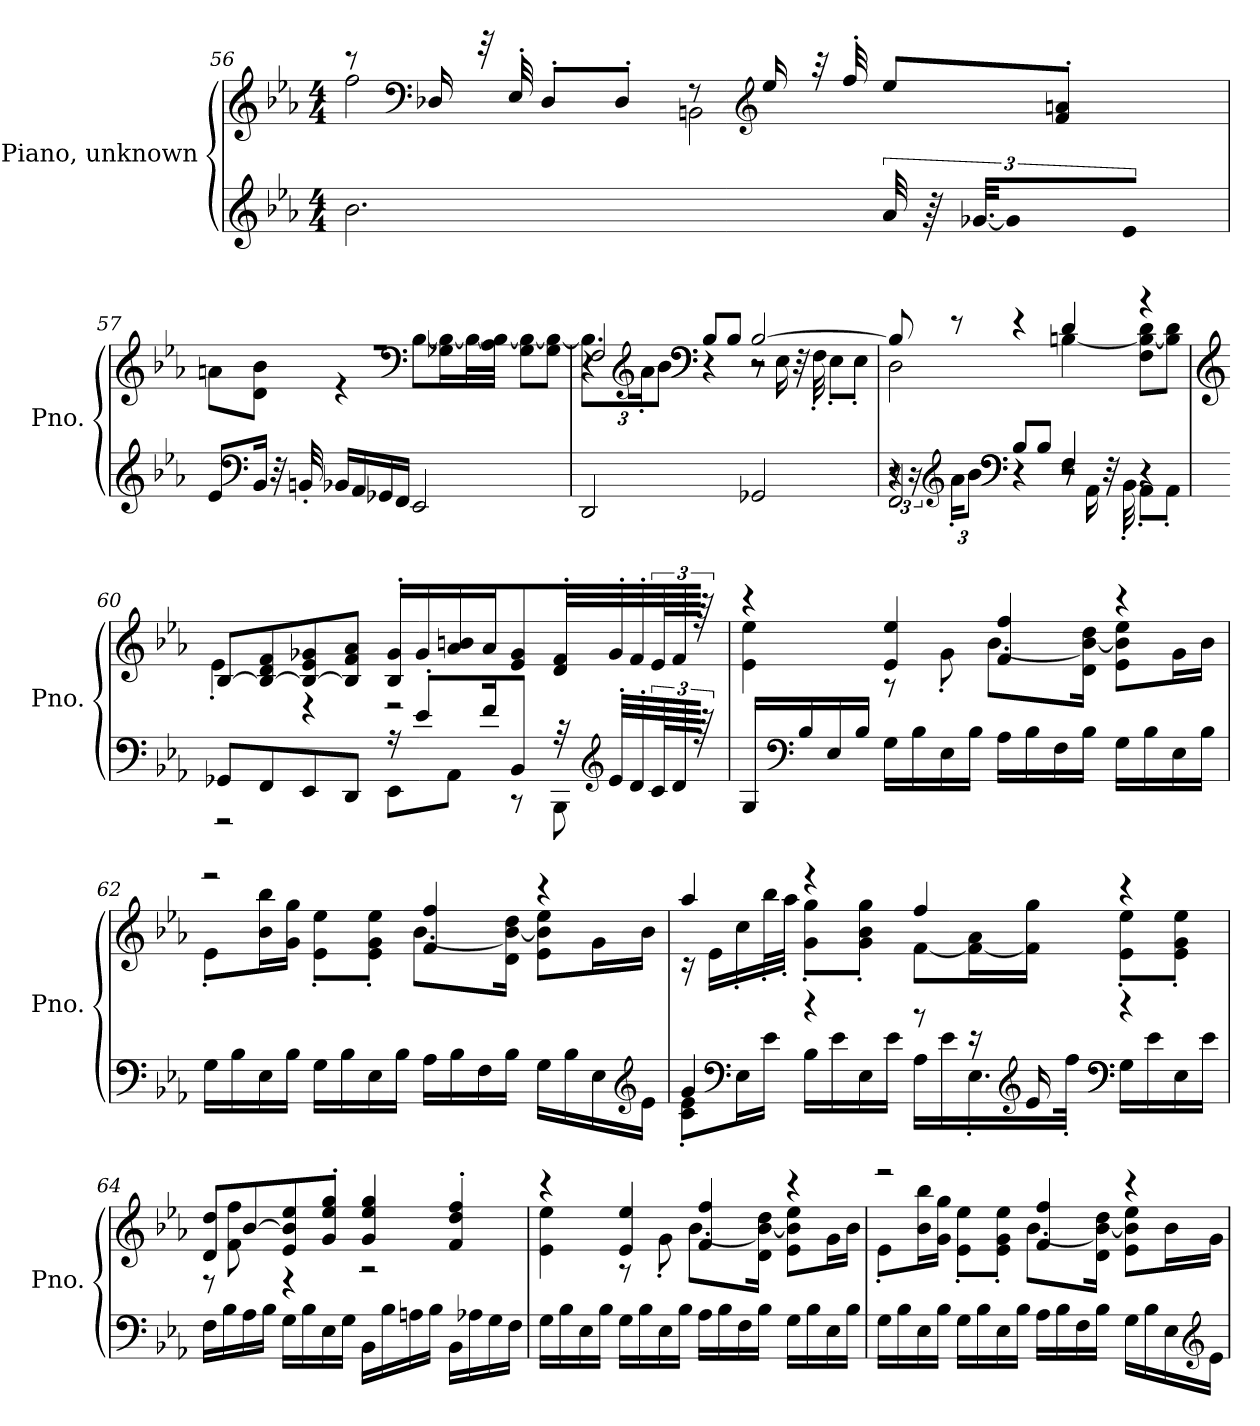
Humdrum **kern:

**kern	**kern
*part1	*part1
*staff2	*staff1
*I"Piano, unknown	*
*I'Pno.	*
!!LO:LB:g=z
*clefG2	*clefG2
*k[b-e-a-]	*k[b-e-a-]
*M4/4	*M4/4
=56	=56
*	*^
2.b-\	8r	2ff\
*	*clefF4	*
.	16D-X/	.
.	32r	.
.	32E-'/	.
.	8D-'/L	.
.	8D-'/J	.
.	8r	2BBn\
*	*clefG2	*
.	16ee-/	.
.	32r	.
.	32ff'/	.
48a-/	8ee-/L	.
96r	.	.
[48.g-X/KLL	.	.
16g-/J]	.	.
8e-/J	8f/' 8an/'J	.
!!LO:PB:g=z	!!
=57	=57	=57
8e-/L	1r	8an\L
*clefF4	*	*
16BB-/Jk	.	8d\ 8b-\J
32r	.	.
32BBn'/	.	.
16BB-X/LL	.	4r
16AA-/	.	.
16GG-X/	.	.
16FF/JJ	.	.
*	*clefF4	*
2EE-/	.	[8B-\L
.	.	16G-X\ 16B-\_L
.	.	32B-\L_
.	.	32A-\ 32B-\_JJJ
.	.	8G-\ 8B-\_L
.	.	8G-\ 8B-\_J
=58	=58	=58
*	*	*Xbrackettup
*	*	*^
2DD/	4r	12.B-\L]	2F/
*	*clefG2	*	*
.	.	24a-'\K	.
.	.	12b-\J	.
*	*clefF4	*	*
.	8B-/L	4r	.
.	8B-/J	.	.
2GG-X/	[2B-/	8r	2r
.	.	16E-\	.
.	.	32r	.
.	.	32F'\	.
.	.	8E-'\L	.
.	.	8E-'\J	.
*	*	*v	*v
!!LO:LB:g=z
=59	=59	=59
*^	*	*
*	*^	*	*
4r	12r	2FF/	8B-/]	2D\
.	24r	.	.	.
*clefG2	*	*	*	*
.	24a-'\KL	.	8r	.
.	12b-\J	.	.	.
*clefF4	*	*	*	*
8B-/L	4r	.	4r	.
8B-/J	.	.	.	.
4F/	8r	2r	4d/	[4Bn\
.	16AA-\	.	.	.
.	32r	.	.	.
.	32BB-'\	.	.	.
4r	8AA-'\L	.	4r	8F\ 8B\_ 8d\L
.	8AA-'\J	.	.	8B\] 8d\J
*v	*v	*v	*	*
=60	=60	=60
*	*clefG2	*
*^	*	*
8GG-X/L	2r	[8B-/L	4e-'\
8FF/	.	8B-/_ 8d/ 8f/	.
8EE-/	.	8B-/_ 8e-/ 8g-X/	4r
8DD/J	.	8B-/] 8f/ 8a-/J	.
16r	8EE-\L	16B-/' 16g-/'LL	2r
8e-'/L	.	16g-/	.
.	8AA-\J	16a-/ 16bn/	.
16f/K	.	16a-/J	.
8BB-/J	8r	8e-/ 8g-/	.
32r	8BBB-\	32d/' 32f/'LL	.
*clefG2	*	*	*
32e-'/LLL	.	32g-'/	.
32d'/	.	32f'/	.
*	*	*brackettup	*
96c/L	.	96e-/L	.
96d/JJJJ	.	96f/JJJJ	.
96r	.	96r	.
*v	*v	*	*
!!LO:LB:g=z	!!
=61	=61	=61
16G/LL	4r	4e-\ 4ee-\
*clefF4	*	*
16B-/	.	.
16E-/	.	.
16B-/JJ	.	.
16G\LL	4e-/ 4ee-/	8r
16B-\	.	.
16E-\	.	8g'\
16B-\JJ	.	.
16A-\LL	4f/ 4ff/	[8.b-\L
16B-\	.	.
16F\	.	.
16B-\JJ	.	16d\ 16b-\_ 16dd\Jk
16G\LL	4r	8e-\ 8b-\] 8ee-\L
16B-\	.	.
16E-\	.	16g\L
16B-\JJ	.	16b-\JJ
=62	=62	=62
16G\LL	2r	8e-'\L
16B-\	.	.
16E-\	.	16b-\ 16bb-\L
16B-\JJ	.	16g\ 16gg\JJ
16G\LL	.	8e-\' 8ee-\'L
16B-\	.	.
16E-\	.	8e-\' 8g\' 8ee-\'J
16B-\JJ	.	.
16A-\LL	4f/ 4ff/	[8.b-\L
16B-\	.	.
16F\	.	.
16B-\JJ	.	16d\ 16b-\_ 16dd\Jk
16G\LL	4r	8e-\ 8b-\] 8ee-\L
16B-\	.	.
16E-\	.	16g\L
*clefG2	*	*
16e-\JJ	.	16b-\JJ
!!LO:LB:g=z	!!
=63	=63	=63
*^	*	*
4g/	8c\' 8e-\'L	4aa-/	16r
.	.	.	16e-\LL
*clefF4	*	*	*
.	16E-\L	.	16cc'\
.	16e-\JJ	.	32bb-'\L
.	.	.	32aa-'\JJJ
4r	16B-\LL	4r	8g\' 8gg\'L
.	16e-\	.	.
.	16E-\	.	8g\' 8b-\' 8gg\'J
.	16e-\JJ	.	.
8r	16A-\LL	4ff/	[8f\L
.	16e-\	.	.
16r	16.E-'\	.	16f\_ 16a-\L
*clefG2	*	*	*
16e-/	.	.	16f\] 16gg\JJ
.	32ff'\JJk	.	.
*clefF4	*	*	*
4r	16G\LL	4r	8e-\' 8ee-\'L
.	16e-\	.	.
.	16E-\	.	8e-\' 8g\' 8ee-\'J
.	16e-\JJ	.	.
*v	*v	*	*
=64	=64	=64
16F\LL	8d/ 8dd/L	8r
16B-\	.	.
16A-\	[8b-/	8f\ 8ff\
16B-\JJ	.	.
16G\LL	8e-/ 8b-/] 8ee-/	4r
16B-\	.	.
16E-\	8g/' 8ee-/' 8gg/'J	.
16G\JJ	.	.
16BB-\LL	4g/ 4ee-/ 4gg/	2r
16B-\	.	.
16An\	.	.
16B-\JJ	.	.
16BB-\LL	4f/' 4dd/' 4ff/'	.
16A-X\	.	.
16G\	.	.
16F\JJ	.	.
!!LO:LB:g=z	!!
=65	=65	=65
16G\LL	4r	4e-\ 4ee-\
16B-\	.	.
16E-\	.	.
16B-\JJ	.	.
16G\LL	4e-/ 4ee-/	8r
16B-\	.	.
16E-\	.	8g'\
16B-\JJ	.	.
16A-\LL	4f/ 4ff/	[8.b-\L
16B-\	.	.
16F\	.	.
16B-\JJ	.	16d\ 16b-\_ 16dd\Jk
16G\LL	4r	8e-\ 8b-\] 8ee-\L
16B-\	.	.
16E-\	.	16g\L
16B-\JJ	.	16b-\JJ
=66	=66	=66
16G\LL	2r	8e-'\L
16B-\	.	.
16E-\	.	16b-\ 16bb-\L
16B-\JJ	.	16g\ 16gg\JJ
16G\LL	.	8e-\' 8ee-\'L
16B-\	.	.
16E-\	.	8e-\' 8g\' 8ee-\'J
16B-\JJ	.	.
16A-\LL	4f/ 4ff/	[8.b-\L
16B-\	.	.
16F\	.	.
16B-\JJ	.	16d\ 16b-\_ 16dd\Jk
16G\LL	4r	8e-\ 8b-\] 8ee-\L
16B-\	.	.
16E-\	.	16b-\L
*clefG2	*	*
16e-\JJ	.	16g\JJ
*	*v	*v
=	=
*-	*-
